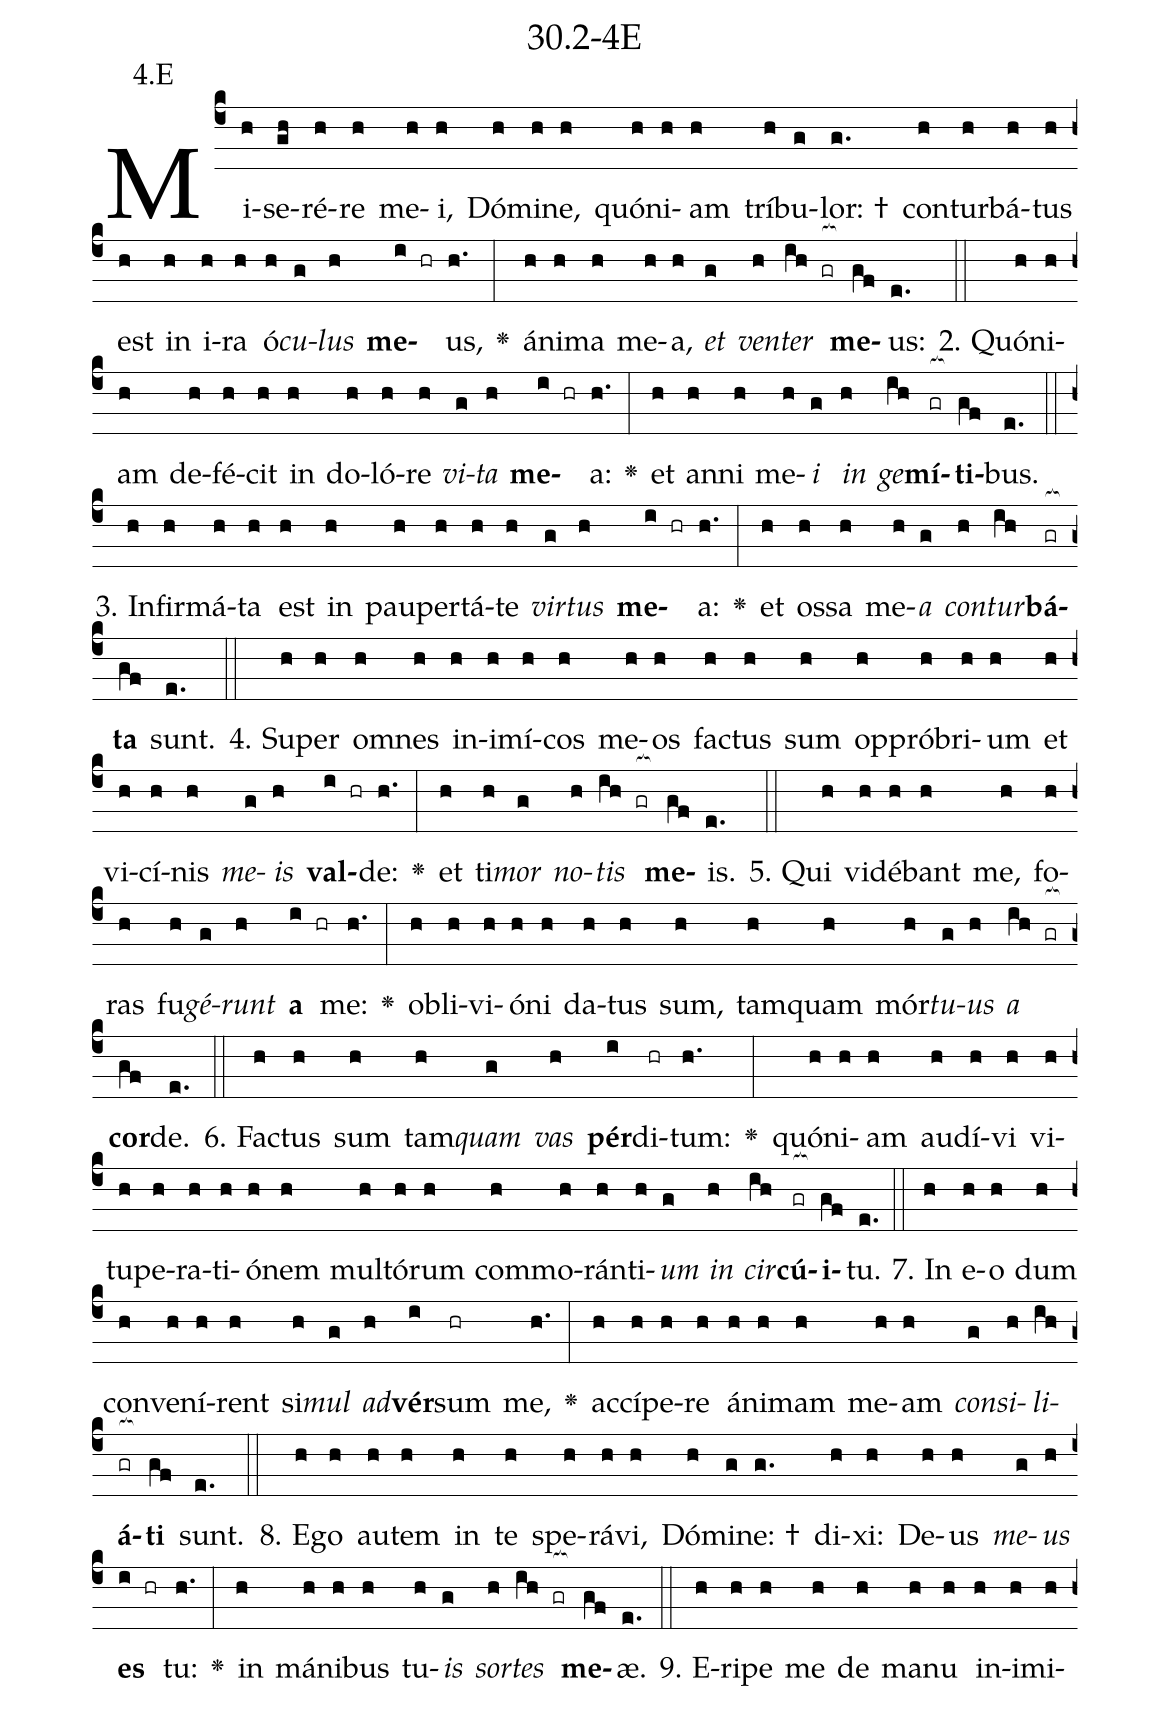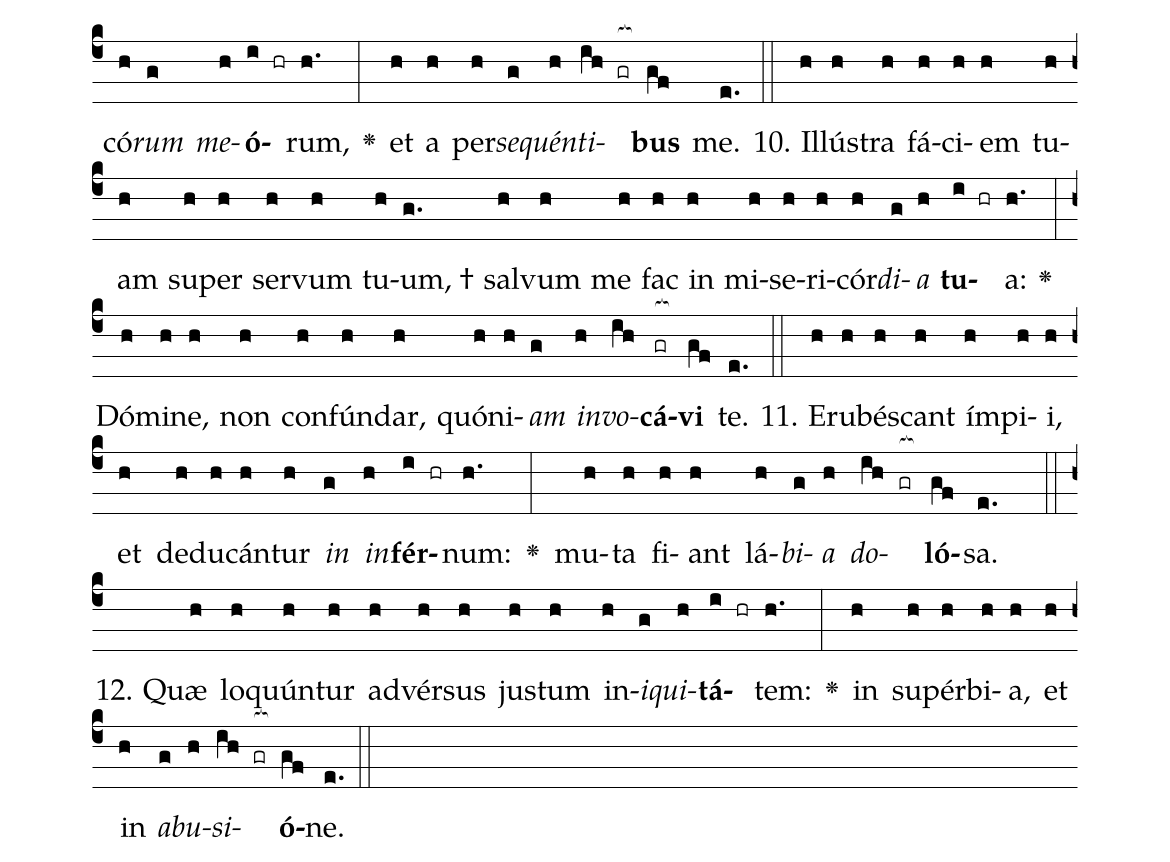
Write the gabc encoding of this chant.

name: 30.2-4E;
annotation: 4.E;
%%
(c4)Mi(h)se(gh)ré(h)re(h) me(h)i,(h) Dó(h)mi(h)ne,(h) quón(h)i(h)am(h) trí(h)bu(g)lor: †(g.) con(h)tur(h)bá(h)tus(h) est(h) in(h) i(h)ra(h) ó(h)<i>cu</i>(g)<i>lus</i>(h) <b>me</b>(i hr)us,(h.) <v>\greheightstar</v>(:) á(h)ni(h)ma(h) me(h)a,(h) <i>et</i>(g) <i>ven</i>(h)<i>ter</i>(ih gr[ocb:1{]) <b>me</b>(gf[ocb:0}])us:(e.) (::)
2. Quón(h)i(h)am(h) de(h)fé(h)cit(h) in(h) do(h)ló(h)re(h) <i>vi</i>(g)<i>ta</i>(h) <b>me</b>(i hr)a:(h.) <v>\greheightstar</v>(:) et(h) an(h)ni(h) me(h)<i>i</i>(g) <i>in</i>(h) <i>ge</i>(ih)<b>mí</b>(gr[ocb:1{])<b>ti</b>(gf[ocb:0}])bus.(e.) (::)
3. In(h)fir(h)má(h)ta(h) est(h) in(h) pau(h)per(h)tá(h)te(h) <i>vir</i>(g)<i>tus</i>(h) <b>me</b>(i hr)a:(h.) <v>\greheightstar</v>(:) et(h) os(h)sa(h) me(h)<i>a</i>(g) <i>con</i>(h)<i>tur</i>(ih)<b>bá</b>(gr[ocb:1{])<b>ta</b>(gf[ocb:0}]) sunt.(e.) (::)
4. Su(h)per(h) om(h)nes(h) in(h)i(h)mí(h)cos(h) me(h)os(h) fac(h)tus(h) sum(h) op(h)pró(h)bri(h)um(h) et(h) vi(h)cí(h)nis(h) <i>me</i>(g)<i>is</i>(h) <b>val</b>(i hr)de:(h.) <v>\greheightstar</v>(:) et(h) ti(h)<i>mor</i>(g) <i>no</i>(h)<i>tis</i>(ih gr[ocb:1{]) <b>me</b>(gf[ocb:0}])is.(e.) (::)
5. Qui(h) vi(h)dé(h)bant(h) me,(h) fo(h)ras(h) fu(h)<i>gé</i>(g)<i>runt</i>(h) <b>a</b>(i hr) me:(h.) <v>\greheightstar</v>(:) ob(h)li(h)vi(h)ó(h)ni(h) da(h)tus(h) sum,(h) tam(h)quam(h) mór(h)<i>tu</i>(g)<i>us</i>(h) <i>a</i>(ih gr[ocb:1{]) <b>cor</b>(gf[ocb:0}])de.(e.) (::)
6. Fac(h)tus(h) sum(h) tam(h)<i>quam</i>(g) <i>vas</i>(h) <b>pér</b>(i)di(hr)tum:(h.) <v>\greheightstar</v>(:) quón(h)i(h)am(h) au(h)dí(h)vi(h) vi(h)tu(h)pe(h)ra(h)ti(h)ó(h)nem(h) mul(h)tó(h)rum(h) com(h)mo(h)rán(h)ti(h)<i>um</i>(g) <i>in</i>(h) <i>cir</i>(ih)<b>cú</b>(gr[ocb:1{])<b>i</b>(gf[ocb:0}])tu.(e.) (::)
7. In(h) e(h)o(h) dum(h) con(h)ve(h)ní(h)rent(h) si(h)<i>mul</i>(g) <i>ad</i>(h)<b>vér</b>(i)sum(hr) me,(h.) <v>\greheightstar</v>(:) ac(h)cí(h)pe(h)re(h) á(h)ni(h)mam(h) me(h)am(h) <i>con</i>(g)<i>si</i>(h)<i>li</i>(ih)<b>á</b>(gr[ocb:1{])<b>ti</b>(gf[ocb:0}]) sunt.(e.) (::)
8. E(h)go(h) au(h)tem(h) in(h) te(h) spe(h)rá(h)vi,(h) Dó(h)mi(g)ne: †(g.) di(h)xi:(h) De(h)us(h) <i>me</i>(g)<i>us</i>(h) <b>es</b>(i hr) tu:(h.) <v>\greheightstar</v>(:) in(h) má(h)ni(h)bus(h) tu(h)<i>is</i>(g) <i>sor</i>(h)<i>tes</i>(ih gr[ocb:1{]) <b>me</b>(gf[ocb:0}])æ.(e.) (::)
9. E(h)ri(h)pe(h) me(h) de(h) ma(h)nu(h) in(h)i(h)mi(h)có(h)<i>rum</i>(g) <i>me</i>(h)<b>ó</b>(i hr)rum,(h.) <v>\greheightstar</v>(:) et(h) a(h) per(h)<i>se</i>(g)<i>quén</i>(h)<i>ti</i>(ih gr[ocb:1{])<b>bus</b>(gf[ocb:0}]) me.(e.) (::)
10. Il(h)lús(h)tra(h) fá(h)ci(h)em(h) tu(h)am(h) su(h)per(h) ser(h)vum(h) tu(h)um, †(g.) sal(h)vum(h) me(h) fac(h) in(h) mi(h)se(h)ri(h)cór(h)<i>di</i>(g)<i>a</i>(h) <b>tu</b>(i hr)a:(h.) <v>\greheightstar</v>(:) Dó(h)mi(h)ne,(h) non(h) con(h)fún(h)dar,(h) quón(h)i(h)<i>am</i>(g) <i>in</i>(h)<i>vo</i>(ih)<b>cá</b>(gr[ocb:1{])<b>vi</b>(gf[ocb:0}]) te.(e.) (::)
11. E(h)ru(h)bés(h)cant(h) ím(h)pi(h)i,(h) et(h) de(h)du(h)cán(h)tur(h) <i>in</i>(g) <i>in</i>(h)<b>fér</b>(i hr)num:(h.) <v>\greheightstar</v>(:) mu(h)ta(h) fi(h)ant(h) lá(h)<i>bi</i>(g)<i>a</i>(h) <i>do</i>(ih gr[ocb:1{])<b>ló</b>(gf[ocb:0}])sa.(e.) (::)
12. Quæ(h) lo(h)quún(h)tur(h) ad(h)vér(h)sus(h) jus(h)tum(h) in(h)<i>i</i>(g)<i>qui</i>(h)<b>tá</b>(i hr)tem:(h.) <v>\greheightstar</v>(:) in(h) su(h)pér(h)bi(h)a,(h) et(h) in(h) <i>ab</i>(g)<i>u</i>(h)<i>si</i>(ih gr[ocb:1{])<b>ó</b>(gf[ocb:0}])ne.(e.) (::)
